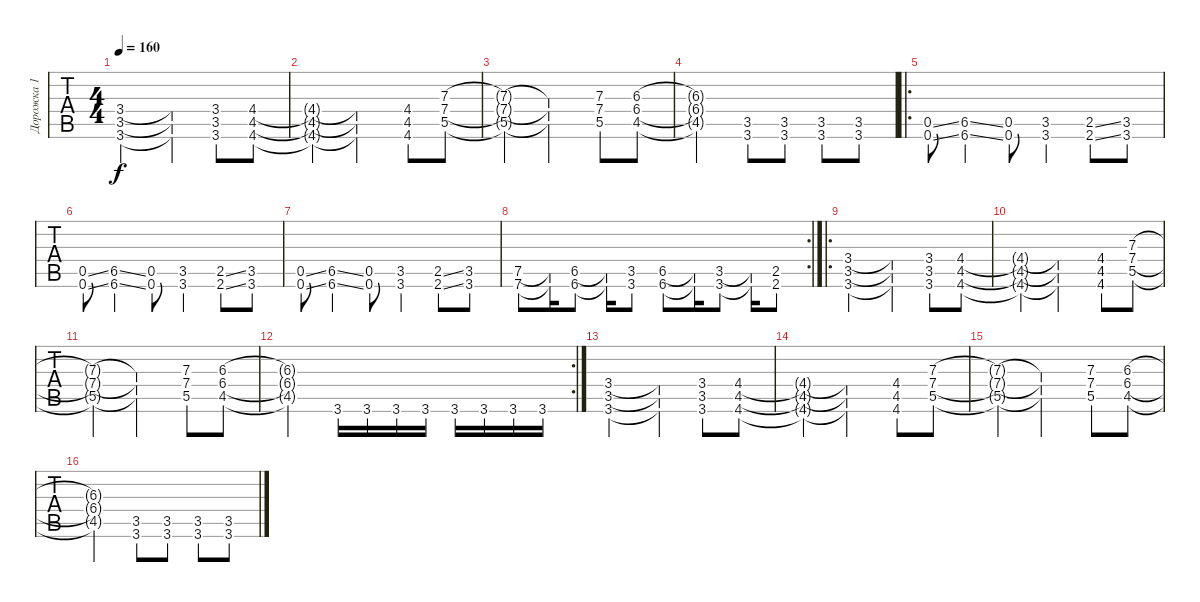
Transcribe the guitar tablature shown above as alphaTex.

\track ("Дорожка 1" "Дорожка 1") {instrument overdrivenguitar}
\staff {tabs}
\tuning (E4 B3 G3 D3 A2 D2) {hide}
\ts (4 4)
\tempo 160
\clef g2
\ks c
(3.4 3.5 3.6).2{dy f} (3.4{t} 3.5{t} 3.6{t}).4 (3.4 3.5 3.6).8 (4.4 4.5 4.6).8 |
(4.4{t} 4.5{t} 4.6{t}).4 (4.4{t} 4.5{t} 4.6{t}).2 (4.4 4.5 4.6).8 (7.3 7.4 5.5).8 |
(7.3{t} 7.4{t} 5.5{t}).4 (7.3{t} 7.4{t} 5.5{t}).2 (7.3 7.4 5.5).8 (6.3 6.4 4.5).8 |
(6.3{t} 6.4{t} 4.5{t}).2 (3.5 3.6).8 (3.5 3.6).8 (3.5 3.6).8 (3.5 3.6).8 |
\ro
(0.5{ss} 0.6{ss}).8 (6.5{ss} 6.6{ss}).4 (0.5 0.6).8 (3.5 3.6).4 (2.5{ss} 2.6{ss}).8 (3.5 3.6).8 |
(0.5{ss} 0.6{ss}).8 (6.5{ss} 6.6{ss}).4 (0.5 0.6).8 (3.5 3.6).4 (2.5{ss} 2.6{ss}).8 (3.5 3.6).8 |
(0.5{ss} 0.6{ss}).8 (6.5{ss} 6.6{ss}).4 (0.5 0.6).8 (3.5 3.6).4 (2.5{ss} 2.6{ss}).8 (3.5 3.6).8 |
\rc 2
(7.5 7.6).8 (7.5{t} 7.6{t}).16 (6.5 6.6).8 (6.5{t} 6.6{t}).16 (3.5 3.6).8 (6.5 6.6).8 (6.5{t} 6.6{t}).16 (3.5 3.6).8 (3.5{t} 3.6{t}).16 (2.5 2.6).8 |
\ro
(3.4 3.5 3.6).2 (3.4{t} 3.5{t} 3.6{t}).4 (3.4 3.5 3.6).8 (4.4 4.5 4.6).8 |
(4.4{t} 4.5{t} 4.6{t}).4 (4.4{t} 4.5{t} 4.6{t}).2 (4.4 4.5 4.6).8 (7.3 7.4 5.5).8 |
(7.3{t} 7.4{t} 5.5{t}).4 (7.3{t} 7.4{t} 5.5{t}).2 (7.3 7.4 5.5).8 (6.3 6.4 4.5).8 |
\rc 2
(6.3{t} 6.4{t} 4.5{t}).2 3.6.16 3.6.16 3.6.16 3.6.16 3.6.16 3.6.16 3.6.16 3.6.16 |
(3.4 3.5 3.6).2 (3.4{t} 3.5{t} 3.6{t}).4 (3.4 3.5 3.6).8 (4.4 4.5 4.6).8 |
(4.4{t} 4.5{t} 4.6{t}).4 (4.4{t} 4.5{t} 4.6{t}).2 (4.4 4.5 4.6).8 (7.3 7.4 5.5).8 |
(7.3{t} 7.4{t} 5.5{t}).4 (7.3{t} 7.4{t} 5.5{t}).2 (7.3 7.4 5.5).8 (6.3 6.4 4.5).8 |
(6.3{t} 6.4{t} 4.5{t}).2 (3.5 3.6).8 (3.5 3.6).8 (3.5 3.6).8 (3.5 3.6).8
